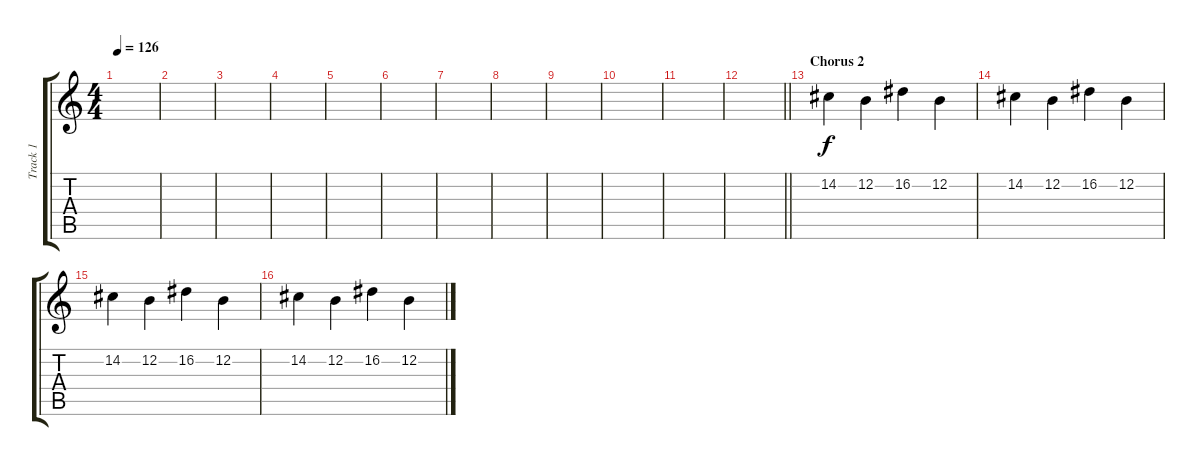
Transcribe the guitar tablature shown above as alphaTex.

\track ("Track 1" "Track 1") {instrument lead1square}
\staff {score tabs}
\tuning (E4 B3 G3 D3 A2 E2) {hide}
\ts (4 4)
\tempo 126
\clef g2
\ks c
|
|
|
|
|
|
|
|
|
|
|
\barLineRight lightlight
|
\section ("" "Chorus 2")
14.2.4 12.2.4 16.2.4 12.2.4 |
14.2.4 12.2.4 16.2.4 12.2.4 |
14.2.4 12.2.4 16.2.4 12.2.4 |
14.2.4 12.2.4 16.2.4 12.2.4
